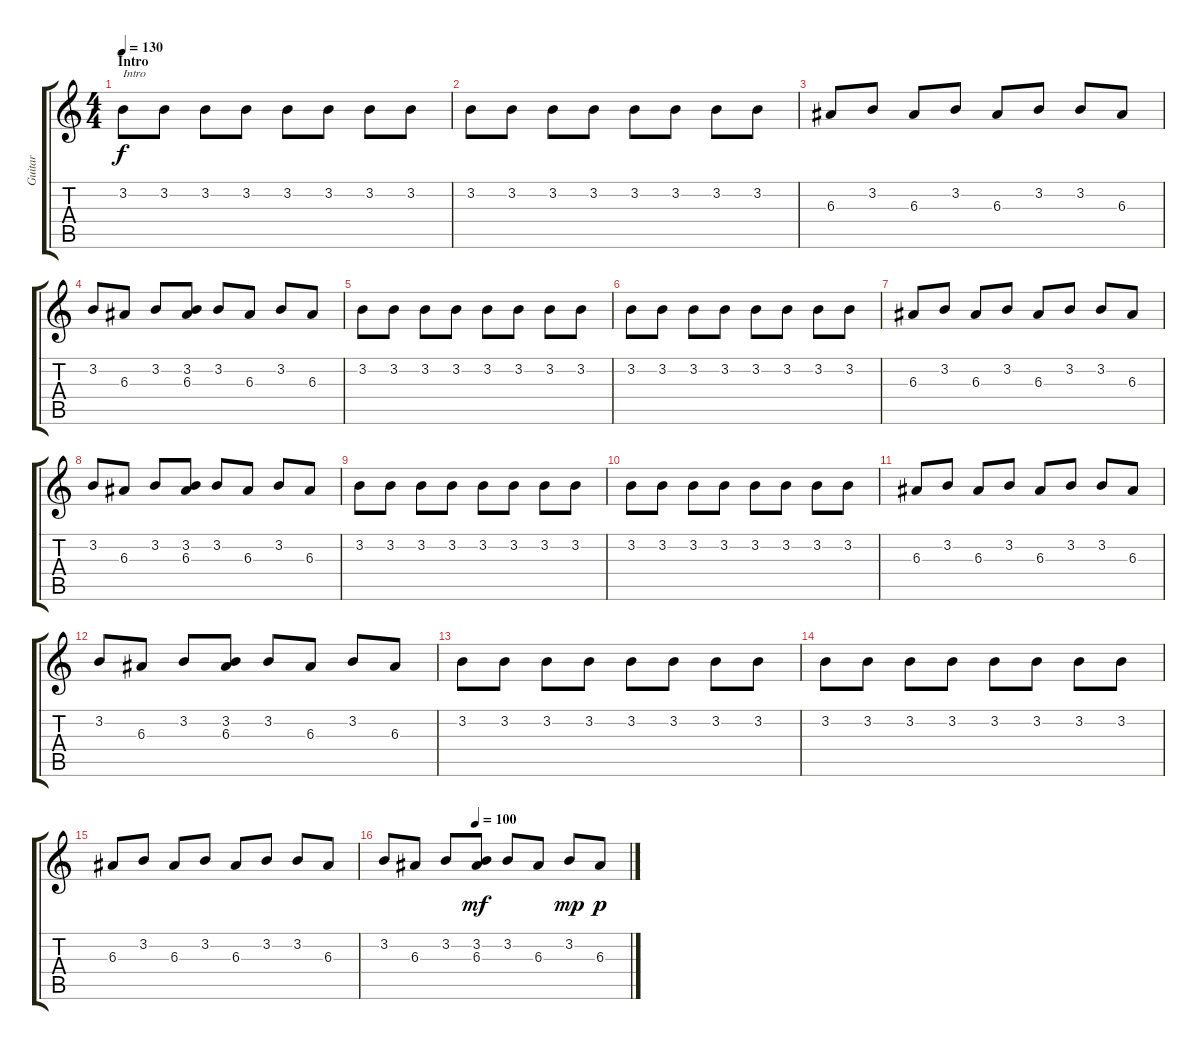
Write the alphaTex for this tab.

\track ("Guitar" "Guitar") {instrument distortionguitar}
\staff {score tabs}
\tuning (Db4 Ab3 E3 B2 Gb2 B1) {hide}
\ts (4 4)
\section ("" "Intro")
\tempo 130
\tempo 120
\tempo 130
\clef g2
\ks c
3.2.8{txt "Intro" dy f volume 13 instrument distortionguitar} 3.2.8 3.2.8 3.2.8 3.2.8 3.2.8 3.2.8 3.2.8 |
3.2.8 3.2.8 3.2.8 3.2.8 3.2.8 3.2.8 3.2.8 3.2.8 |
6.3.8 3.2.8 6.3.8 3.2.8 6.3.8 3.2.8 3.2.8 6.3.8 |
3.2.8 6.3.8 3.2.8 (3.2 6.3).8 3.2.8 6.3.8 3.2.8 6.3.8 |
3.2.8 3.2.8 3.2.8 3.2.8 3.2.8 3.2.8 3.2.8 3.2.8 |
3.2.8 3.2.8 3.2.8 3.2.8 3.2.8 3.2.8 3.2.8 3.2.8 |
6.3.8 3.2.8 6.3.8 3.2.8 6.3.8 3.2.8 3.2.8 6.3.8 |
3.2.8 6.3.8 3.2.8 (3.2 6.3).8 3.2.8 6.3.8 3.2.8 6.3.8 |
3.2.8 3.2.8 3.2.8 3.2.8 3.2.8 3.2.8 3.2.8 3.2.8 |
3.2.8 3.2.8 3.2.8 3.2.8 3.2.8 3.2.8 3.2.8 3.2.8 |
6.3.8 3.2.8 6.3.8 3.2.8 6.3.8 3.2.8 3.2.8 6.3.8 |
3.2.8 6.3.8 3.2.8 (3.2 6.3).8 3.2.8 6.3.8 3.2.8 6.3.8 |
3.2.8 3.2.8 3.2.8 3.2.8 3.2.8 3.2.8 3.2.8 3.2.8 |
3.2.8 3.2.8 3.2.8 3.2.8 3.2.8 3.2.8 3.2.8 3.2.8 |
6.3.8 3.2.8 6.3.8 3.2.8 6.3.8 3.2.8 3.2.8 6.3.8 |
\tempo (100 0.375)
3.2.8 6.3.8 3.2.8 (3.2 6.3).8{dy mf} 3.2.8 6.3.8 3.2.8{dy mp} 6.3.8{dy p}
